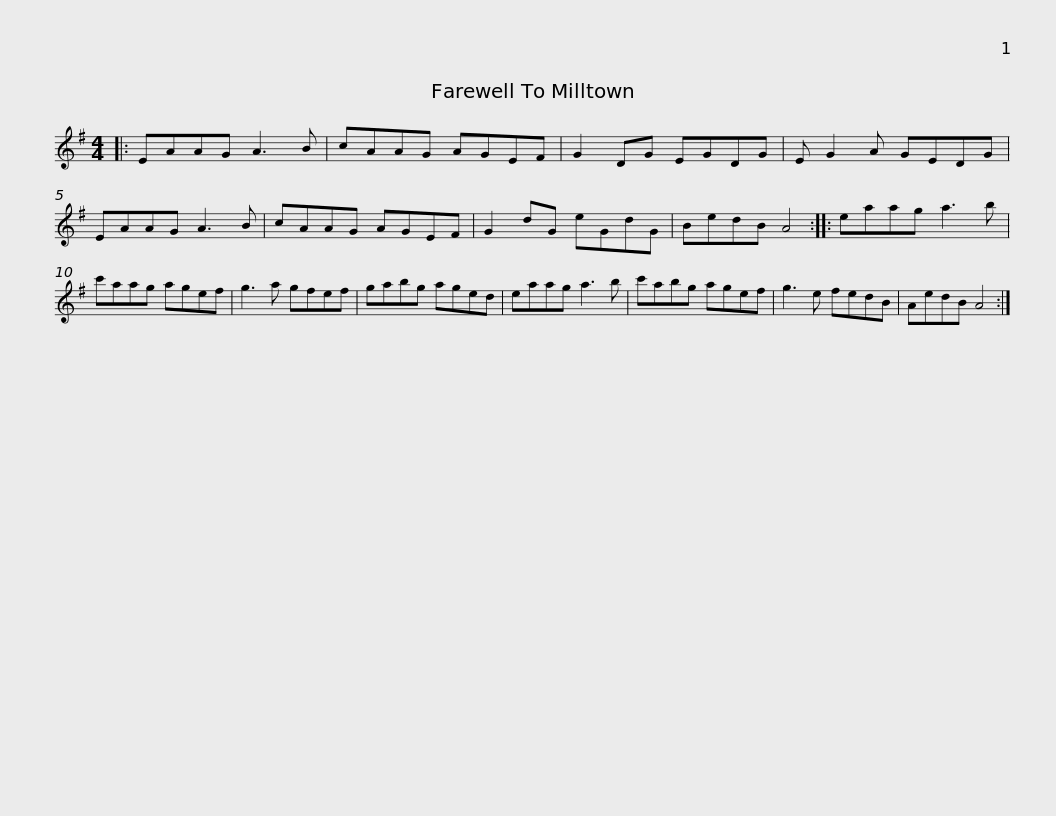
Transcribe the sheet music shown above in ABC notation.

X:1
L:1/8
M:4/4
I:linebreak $
K:G
V:1 treble
V:1
|: EAAG A3 B | cAAG AGEF | G2 DG EGDG | E G2 A GEDG | EAAG A3 B | %5
 cAAG AGEF |$ G2 dG eGdG | BedB A4 :: eaag a3 b | c'aag agef | %10
 g3 a gfef |$ gabg aged | eaag a3 b | c'abg agef | g3 e fedB | %15
 AedB A4 :| %16
